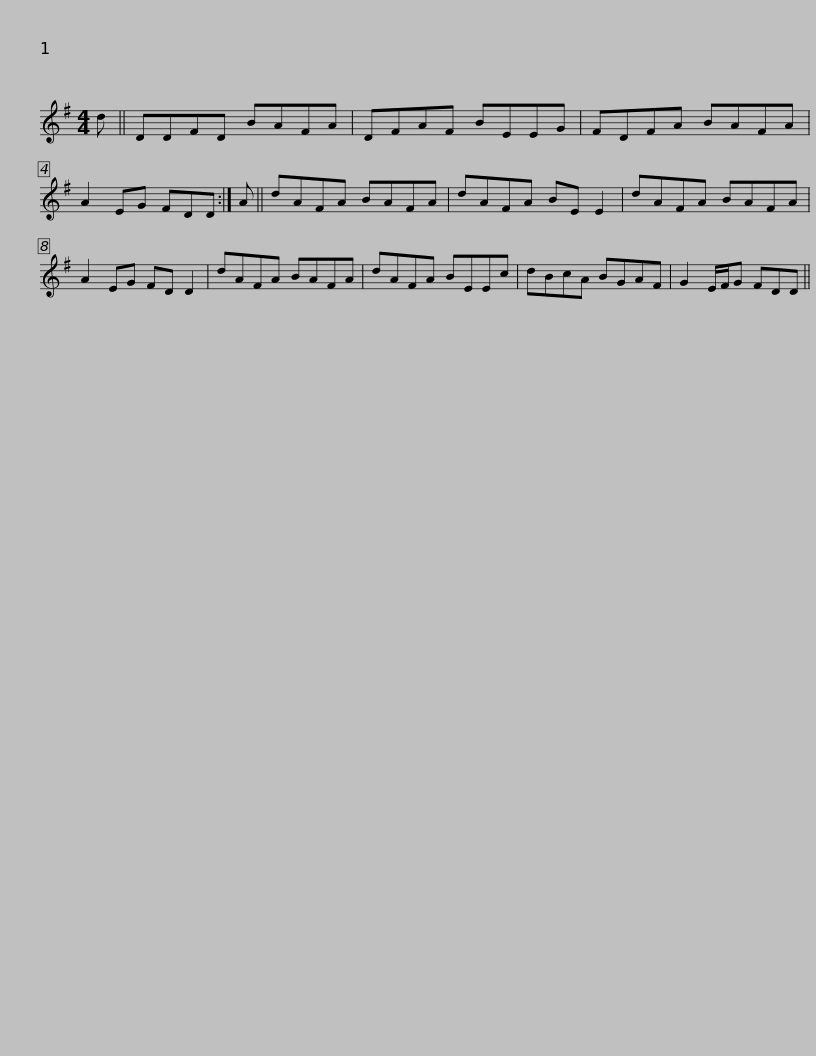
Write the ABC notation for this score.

X:1
L:1/8
M:4/4
I:linebreak $
K:G
V:1 treble
V:1
 d || DDFD BAFA | DFAF BEEG | FDFA BAFA | A2 EG FDD :| %5
 A || dAFA BAFA |$ dAFA BE E2 | dAFA BAFA | A2 EG FD D2 | %10
 dAFA BAFA | dAFA BEEc | dBcA BGAF |$ G2 E/F/G FDD || %14
